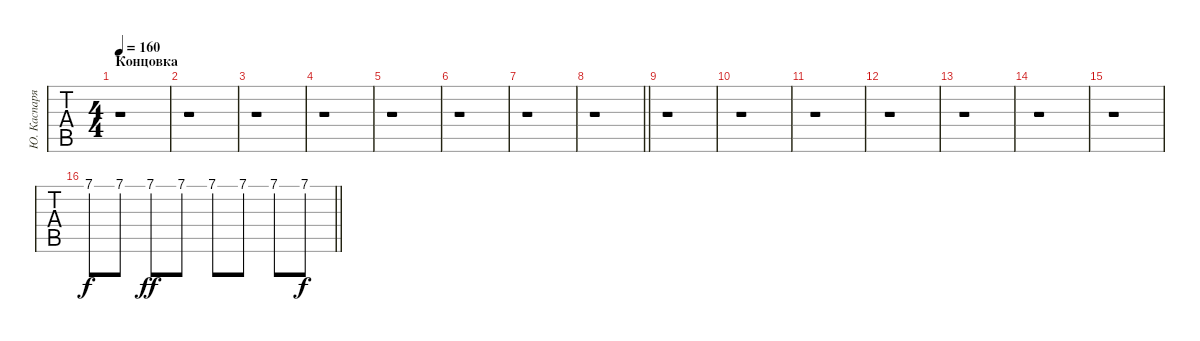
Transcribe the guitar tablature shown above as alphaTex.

\track ("Ю. Каспарян (Доп. гитара)" "Ю. Каспаря") {instrument electricguitarclean}
\staff {tabs}
\tuning (E4 B3 G3 D3 A2 E2) {hide}
\ts (4 4)
\section ("" "Концовка")
\tempo 160
\clef g2
\ks c
r.1{dy f} |
r.1 |
r.1 |
r.1 |
r.1 |
r.1 |
r.1 |
\barLineRight lightlight
r.1 |
r.1 |
r.1 |
r.1 |
r.1 |
r.1 |
r.1 |
r.1{volume 0} |
\barLineRight lightlight
7.1.8{volume 16 instrument overdrivenguitar} 7.1.8 7.1.8{dy ff} 7.1.8 7.1.8 7.1.8 7.1.8 7.1{ss}.8{dy f}
